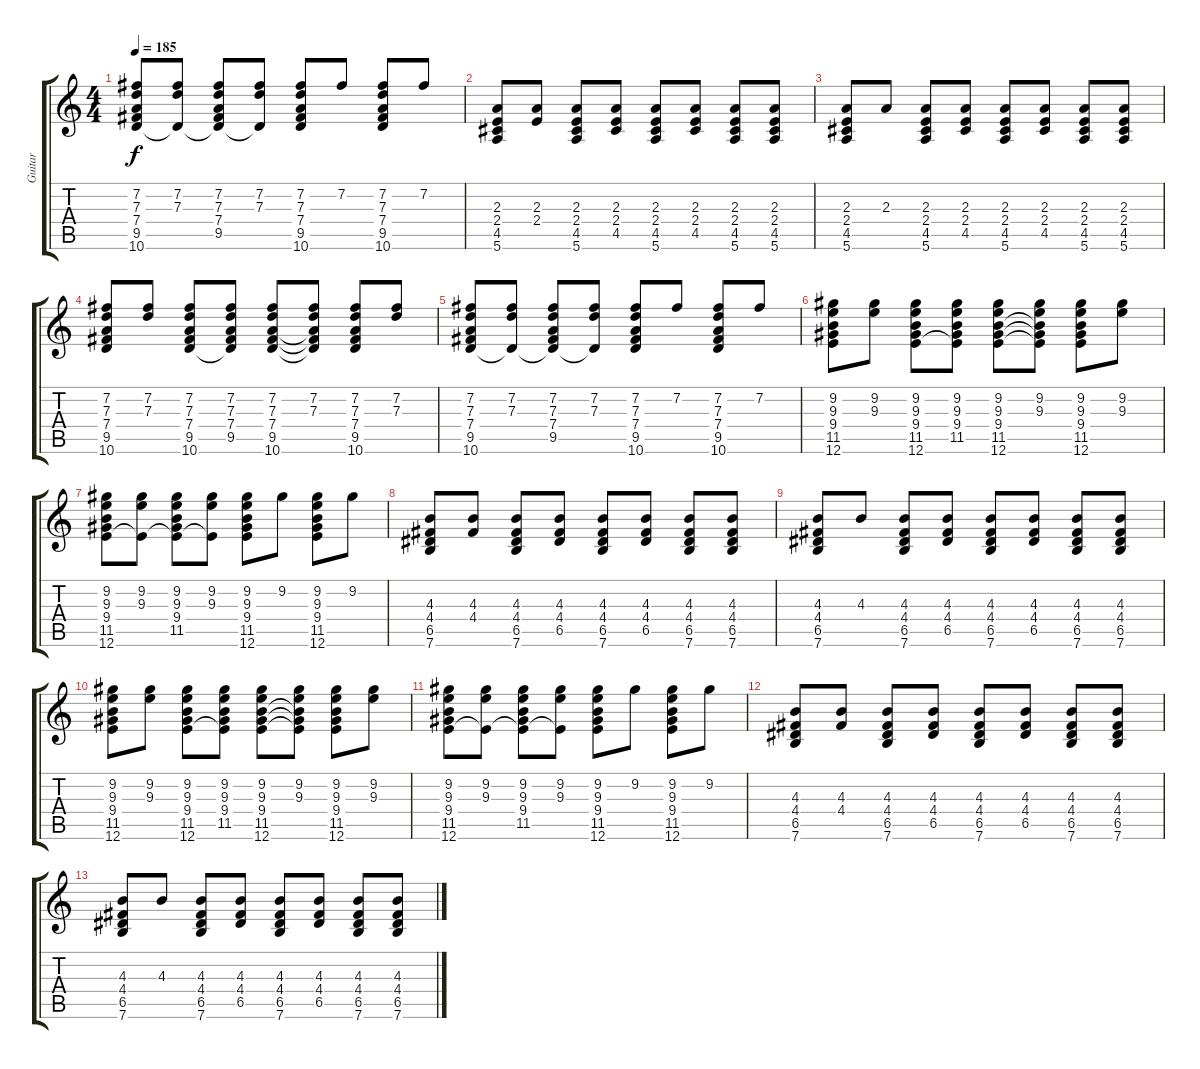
\track ("Guitar" "Guitar") {instrument acousticguitarsteel}
\staff {score tabs}
\tuning (E4 B3 G3 D3 A2 E2) {hide}
\ts (4 4)
\tempo 185
\clef g2
\ks c
(7.2 7.3 7.4 9.5 10.6).8{dy f} (7.2 7.3 10.6{t}).8 (7.2 7.3 7.4 9.5 10.6{t}).8 (7.2 7.3 10.6{t}).8 (7.2 7.3 7.4 9.5 10.6).8 7.2.8 (7.2 7.3 7.4 9.5 10.6).8 7.2.8 |
(2.3 2.4 4.5 5.6).8 (2.3 2.4).8 (2.3 2.4 4.5 5.6).8 (2.3 2.4 4.5).8 (2.3 2.4 4.5 5.6).8 (2.3 2.4 4.5).8 (2.3 2.4 4.5 5.6).8 (2.3 2.4 4.5 5.6).8 |
(2.3 2.4 4.5 5.6).8 2.3.8 (2.3 2.4 4.5 5.6).8 (2.3 2.4 4.5).8 (2.3 2.4 4.5 5.6).8 (2.3 2.4 4.5).8 (2.3 2.4 4.5 5.6).8 (2.3 2.4 4.5 5.6).8 |
(7.2 7.3 7.4 9.5 10.6).8 (7.2 7.3).8 (7.2 7.3 7.4 9.5 10.6).8 (7.2 7.3 7.4 9.5 10.6{t}).8 (7.2 7.3 7.4 9.5 10.6).8 (7.2 7.3 7.4{t} 9.5{t} 10.6{t}).8 (7.2 7.3 7.4 9.5 10.6).8 (7.2 7.3).8 |
(7.2 7.3 7.4 9.5 10.6).8 (7.2 7.3 10.6{t}).8 (7.2 7.3 7.4 9.5 10.6{t}).8 (7.2 7.3 10.6{t}).8 (7.2 7.3 7.4 9.5 10.6).8 7.2.8 (7.2 7.3 7.4 9.5 10.6).8 7.2.8 |
(9.2 9.3 9.4 11.5 12.6).8{volume 6} (9.2 9.3).8 (9.2 9.3 9.4 11.5 12.6).8 (9.2 9.3 9.4 11.5 12.6{t}).8 (9.2 9.3 9.4 11.5 12.6).8 (9.2 9.3 9.4{t} 11.5{t} 12.6{t}).8 (9.2 9.3 9.4 11.5 12.6).8 (9.2 9.3).8 |
(9.2 9.3 9.4 11.5 12.6).8 (9.2 9.3 12.6{t}).8 (9.2 9.3 9.4 11.5 12.6{t}).8 (9.2 9.3 12.6{t}).8 (9.2 9.3 9.4 11.5 12.6).8 9.2.8 (9.2 9.3 9.4 11.5 12.6).8 9.2.8 |
(4.3 4.4 6.5 7.6).8{volume 5} (4.3 4.4).8 (4.3 4.4 6.5 7.6).8 (4.3 4.4 6.5).8 (4.3 4.4 6.5 7.6).8 (4.3 4.4 6.5).8 (4.3 4.4 6.5 7.6).8 (4.3 4.4 6.5 7.6).8 |
(4.3 4.4 6.5 7.6).8 4.3.8 (4.3 4.4 6.5 7.6).8 (4.3 4.4 6.5).8 (4.3 4.4 6.5 7.6).8 (4.3 4.4 6.5).8 (4.3 4.4 6.5 7.6).8 (4.3 4.4 6.5 7.6).8 |
(9.2 9.3 9.4 11.5 12.6).8{volume 4} (9.2 9.3).8 (9.2 9.3 9.4 11.5 12.6).8 (9.2 9.3 9.4 11.5 12.6{t}).8 (9.2 9.3 9.4 11.5 12.6).8 (9.2 9.3 9.4{t} 11.5{t} 12.6{t}).8 (9.2 9.3 9.4 11.5 12.6).8 (9.2 9.3).8 |
(9.2 9.3 9.4 11.5 12.6).8{volume 3} (9.2 9.3 12.6{t}).8 (9.2 9.3 9.4 11.5 12.6{t}).8 (9.2 9.3 12.6{t}).8 (9.2 9.3 9.4 11.5 12.6).8 9.2.8 (9.2 9.3 9.4 11.5 12.6).8 9.2.8 |
(4.3 4.4 6.5 7.6).8{volume 2} (4.3 4.4).8 (4.3 4.4 6.5 7.6).8 (4.3 4.4 6.5).8 (4.3 4.4 6.5 7.6).8 (4.3 4.4 6.5).8 (4.3 4.4 6.5 7.6).8 (4.3 4.4 6.5 7.6).8 |
(4.3 4.4 6.5 7.6).8{volume 1} 4.3.8 (4.3 4.4 6.5 7.6).8 (4.3 4.4 6.5).8 (4.3 4.4 6.5 7.6).8 (4.3 4.4 6.5).8 (4.3 4.4 6.5 7.6).8 (4.3 4.4 6.5 7.6).8
